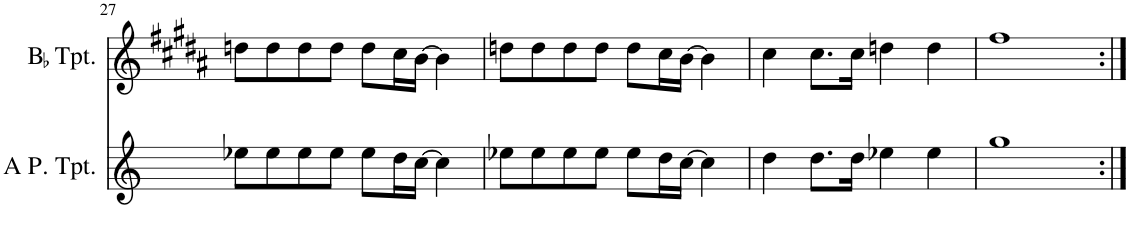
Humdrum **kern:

**kern	**kern
*part2	*part1
*staff2	*staff1
*I"A Piccolo Trumpet	*I"BaccidentalFlat Trumpet
*I'A P. Tpt.	*I'BaccidentalFlat Tpt.
!!LO:PB:g=z
*clefG2	*clefG2
*Trd2c3	*Trd1c2
*k[]	*k[f#c#g#d#a#]
*M4/4	*M4/4
=27	=27
8ee-X\L	8ddn\L
8ee-\	8dd\
8ee-\	8dd\
8ee-\J	8dd\J
8ee-\L	8dd\L
16dd\L	16cc#\L
[16cc\JJ	[16b\JJ
4cc\]	4b\]
=28	=28
8ee-X\L	8ddn\L
8ee-\	8dd\
8ee-\	8dd\
8ee-\J	8dd\J
8ee-\L	8dd\L
16dd\L	16cc#\L
[16cc\JJ	[16b\JJ
4cc\]	4b\]
=29	=29
4dd\	4cc#\
8.dd\L	8.cc#\L
16dd\Jk	16cc#\Jk
4ee-X\	4ddn\
4ee-\	4dd\
=30	=30
1gg	1ff#
=:|!	=:|!
*-	*-
